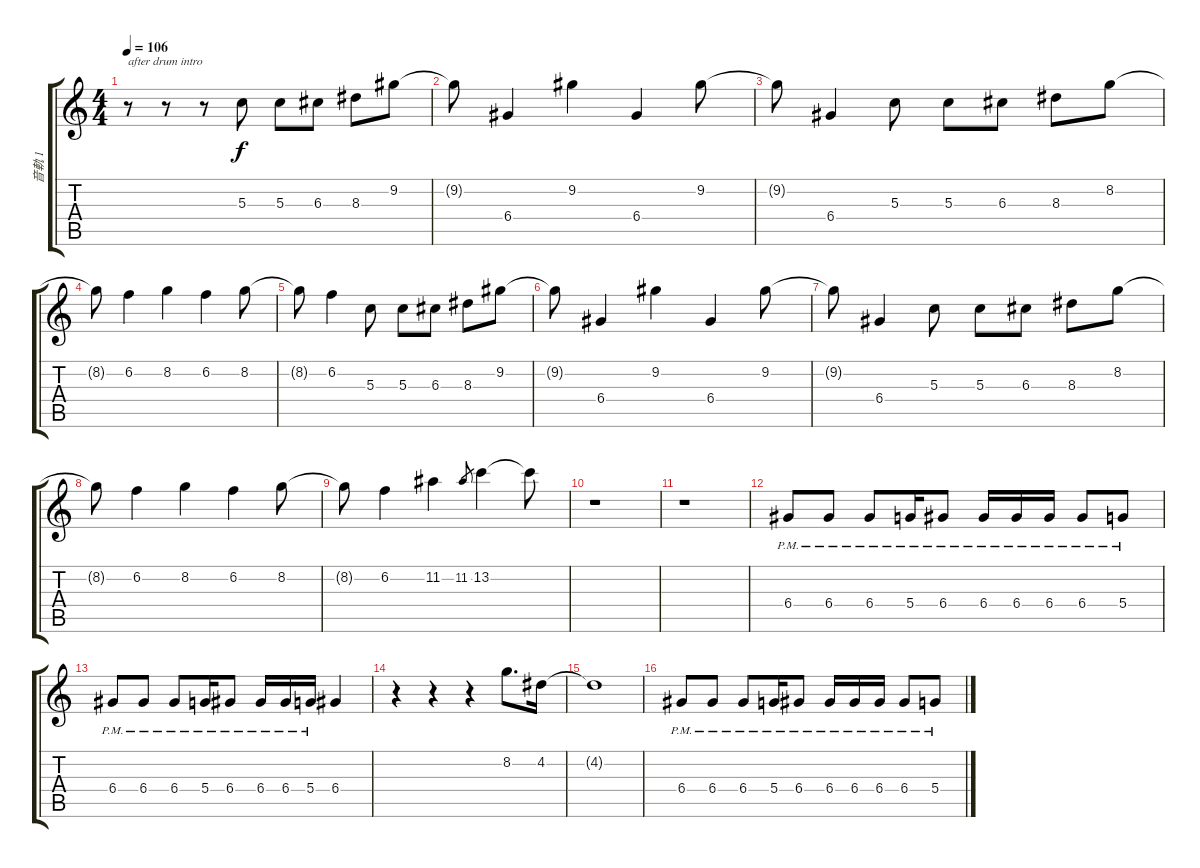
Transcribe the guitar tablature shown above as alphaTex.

\track ("音軌 1" "音軌 1") {instrument overdrivenguitar}
\staff {score tabs}
\tuning (E4 B3 G3 D3 A2 E2) {hide}
\ts (4 4)
\tempo 106
\clef g2
\ks c
r.8{txt "after drum intro" dy f instrument overdrivenguitar} r.8 r.8 5.3.8 5.3.8 6.3.8 8.3.8 9.2.8 |
9.2{t}.8 6.4.4 9.2.4 6.4.4 9.2.8 |
9.2{t}.8 6.4.4 5.3.8 5.3.8 6.3.8 8.3.8 8.2.8 |
8.2{t}.8 6.2.4 8.2.4 6.2.4 8.2.8 |
8.2{t}.8 6.2.4 5.3.8 5.3.8 6.3.8 8.3.8 9.2.8 |
9.2{t}.8 6.4.4 9.2.4 6.4.4 9.2.8 |
9.2{t}.8 6.4.4 5.3.8 5.3.8 6.3.8 8.3.8 8.2.8 |
8.2{t}.8 6.2.4 8.2.4 6.2.4 8.2.8 |
8.2{t}.8 6.2.4 11.2.4 11.2.8{gr} 13.2.4 13.2{t}.8 |
r.1 |
r.1 |
6.4{pm}.8 6.4{pm}.8 6.4{pm}.8 5.4{pm}.16 6.4{pm}.8 6.4{pm}.16 6.4{pm}.16 6.4{pm}.16 6.4{pm}.8 5.4{pm}.8 |
6.4{pm}.8 6.4{pm}.8 6.4{pm}.8 5.4{pm}.16 6.4{pm}.8 6.4{pm}.16 6.4{pm}.16 5.4{pm}.16 6.4.4 |
r.4 r.4 r.4 8.2.8{d} 4.2.16 |
4.2{t}.1 |
6.4{pm}.8 6.4{pm}.8 6.4{pm}.8 5.4{pm}.16 6.4{pm}.8 6.4{pm}.16 6.4{pm}.16 6.4{pm}.16 6.4{pm}.8 5.4{pm}.8
